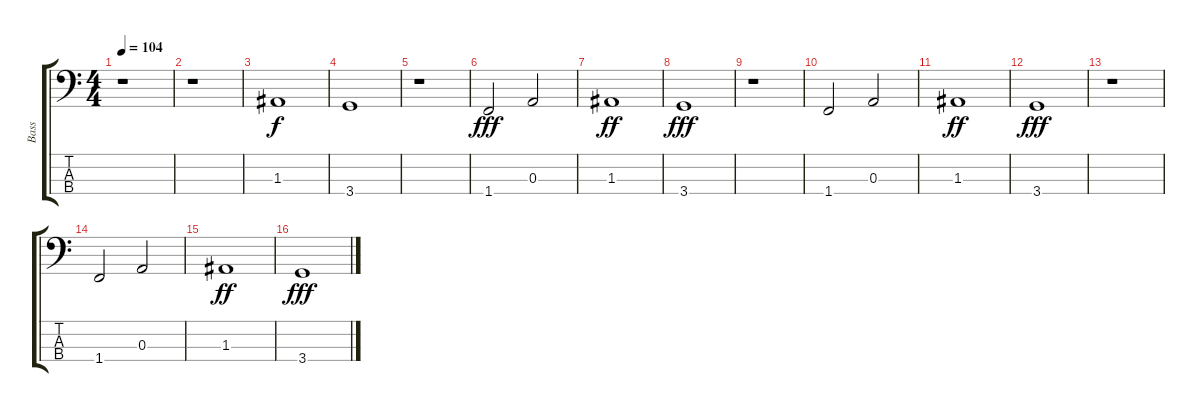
\track ("Bass" "Bass") {instrument electricbassfinger}
\staff {score tabs}
\tuning (G2 D2 A1 E1) {hide}
\ts (4 4)
\tempo 104
\clef f4
\ks c
r.1{dy f} |
r.1 |
1.3.1 |
3.4.1 |
r.1 |
1.4.2{dy fff} 0.3.2 |
1.3.1{dy ff} |
3.4.1{dy fff} |
r.1 |
1.4.2 0.3.2 |
1.3.1{dy ff} |
3.4.1{dy fff} |
r.1 |
1.4.2 0.3.2 |
1.3.1{dy ff} |
3.4.1{dy fff}
